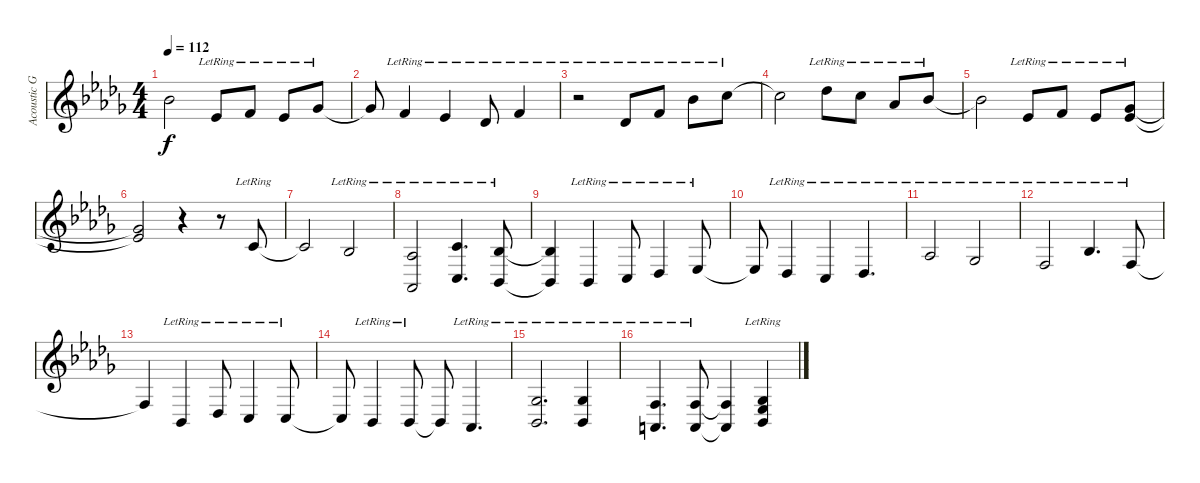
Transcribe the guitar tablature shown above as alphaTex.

\track ("Acoustic Grand Piano - Treble" "Acoustic G") {instrument acousticgrandpiano}
\staff {score}
\tuning (E4 B3 G3 D3 A2 E2) {hide}
\ts (4 4)
\tempo 112
\clef g2
\ks bbminor
6.1{t}.2{dy f} 4.2{lr}.8 1.1{lr}.8 4.2{lr}.8 2.1{lr}.8 |
2.1{t}.8 1.1{lr}.4 4.2{lr}.4 2.2{lr}.8 1.1{lr}.4 |
r.2 2.2{lr}.8 1.1{lr}.8 6.1{lr}.8 8.1{lr}.8 |
8.1{t}.2 9.1{lr}.8 8.1{lr}.8 9.2{lr}.8 6.1{lr}.8 |
6.1{t}.2 4.2{lr}.8 1.1{lr}.8 4.2{lr}.8 (2.1{lr} 4.2{lr}).8 |
(2.1{t} 4.2{t}).2 r.4 r.8 1.2{lr}.8 |
1.2{t}.2 3.3{lr}.2 |
(6.4{lr} 4.6{lr}).2 (5.3{lr} 3.5{lr}).4{d} (3.3{lr} 1.5{lr}).8 |
(3.3{t} 1.5{t}).4 1.5{lr}.4 3.5{lr}.8 4.5{lr}.4 1.4{lr}.8 |
1.4{t}.8 4.5{lr}.4 3.5{lr}.4 4.5{lr}.4{d} |
1.3{lr}.2 4.4{lr}.2 |
3.4{lr}.2 3.3{lr}.4{d} 3.4{lr}.8 |
3.4{t}.4 1.5{lr}.4 4.5{lr}.8 3.5{lr}.4 3.5{lr}.8 |
3.5{t}.8 1.5{lr}.4 1.5{lr}.8 1.5{t}.8 4.6{lr}.4{d} |
(4.4{lr} 6.6{lr}).2{d} (4.4{lr} 6.6{lr}).4 |
(3.4{lr} 0.5{lr}).4{d} (3.4{lr} 0.5{lr}).8 (3.4{t} 0.5{t}).4 (4.4{lr} 6.5{lr} 6.6{lr}).4
